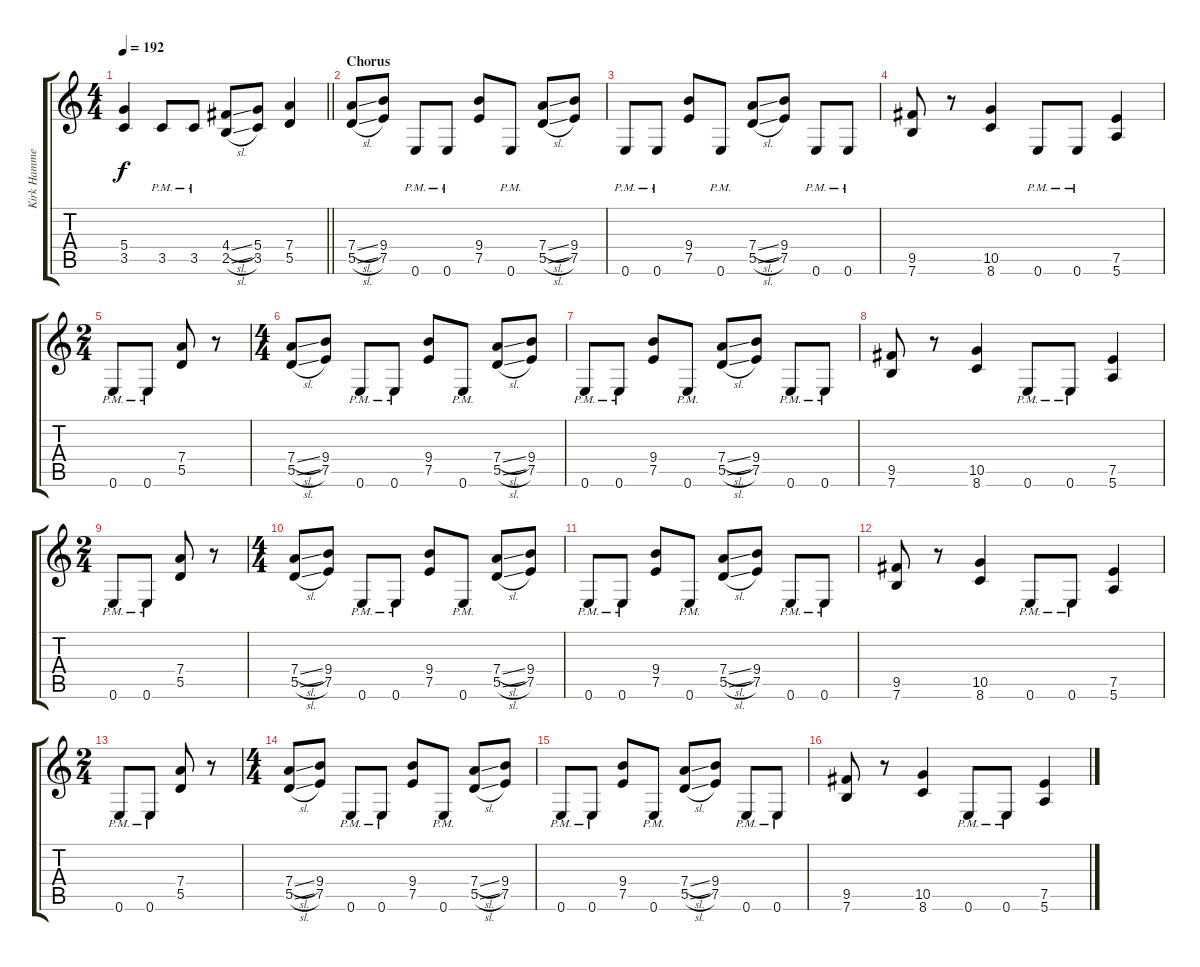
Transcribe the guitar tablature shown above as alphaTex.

\track ("Kirk Hammet - Rhythm/Lead Guitar" "Kirk Hamme") {instrument distortionguitar}
\staff {score tabs}
\tuning (E4 B3 G3 D3 A2 E2) {hide}
\ts (4 4)
\tempo 192
\clef g2
\barLineRight lightlight
\ks c
(5.4{t} 3.5{t}).4{dy f} 3.5{pm}.8 3.5{pm}.8 (4.4{sl} 2.5{sl}).8 (5.4 3.5).8 (7.4 5.5).4 |
\section ("" "Chorus")
(7.4{sl} 5.5{sl}).8 (9.4 7.5).8 0.6{pm}.8 0.6{pm}.8 (9.4 7.5).8 0.6{pm}.8 (7.4{sl} 5.5{sl}).8 (9.4 7.5).8 |
0.6{pm}.8 0.6{pm}.8 (9.4 7.5).8 0.6{pm}.8 (7.4{sl} 5.5{sl}).8 (9.4 7.5).8 0.6{pm}.8 0.6{pm}.8 |
(9.5 7.6).8 r.8 (10.5 8.6).4 0.6{pm}.8 0.6{pm}.8 (7.5 5.6).4 |
\ts (2 4)
0.6{pm}.8 0.6{pm}.8 (7.4 5.5).8 r.8 |
\ts (4 4)
(7.4{sl} 5.5{sl}).8 (9.4 7.5).8 0.6{pm}.8 0.6{pm}.8 (9.4 7.5).8 0.6{pm}.8 (7.4{sl} 5.5{sl}).8 (9.4 7.5).8 |
0.6{pm}.8 0.6{pm}.8 (9.4 7.5).8 0.6{pm}.8 (7.4{sl} 5.5{sl}).8 (9.4 7.5).8 0.6{pm}.8 0.6{pm}.8 |
(9.5 7.6).8 r.8 (10.5 8.6).4 0.6{pm}.8 0.6{pm}.8 (7.5 5.6).4 |
\ts (2 4)
0.6{pm}.8 0.6{pm}.8 (7.4 5.5).8 r.8 |
\ts (4 4)
(7.4{sl} 5.5{sl}).8 (9.4 7.5).8 0.6{pm}.8 0.6{pm}.8 (9.4 7.5).8 0.6{pm}.8 (7.4{sl} 5.5{sl}).8 (9.4 7.5).8 |
0.6{pm}.8 0.6{pm}.8 (9.4 7.5).8 0.6{pm}.8 (7.4{sl} 5.5{sl}).8 (9.4 7.5).8 0.6{pm}.8 0.6{pm}.8 |
(9.5 7.6).8 r.8 (10.5 8.6).4 0.6{pm}.8 0.6{pm}.8 (7.5 5.6).4 |
\ts (2 4)
0.6{pm}.8 0.6{pm}.8 (7.4 5.5).8 r.8 |
\ts (4 4)
(7.4{sl} 5.5{sl}).8 (9.4 7.5).8 0.6{pm}.8 0.6{pm}.8 (9.4 7.5).8 0.6{pm}.8 (7.4{sl} 5.5{sl}).8 (9.4 7.5).8 |
0.6{pm}.8 0.6{pm}.8 (9.4 7.5).8 0.6{pm}.8 (7.4{sl} 5.5{sl}).8 (9.4 7.5).8 0.6{pm}.8 0.6{pm}.8 |
(9.5 7.6).8 r.8 (10.5 8.6).4 0.6{pm}.8 0.6{pm}.8 (7.5 5.6).4
